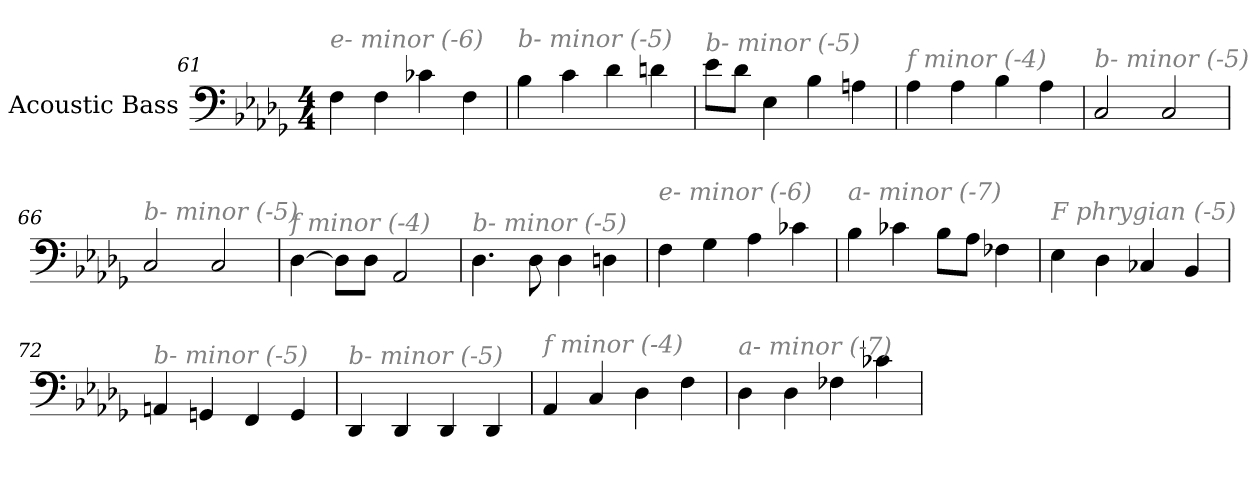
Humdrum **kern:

**kern
*part1
*staff1
*I"Acoustic Bass
*clefF4
*ITrd7c12
*k[b-e-a-d-g-]
*D-:
*M4/4
=61
!LO:TX:i:color=#808080:t=e- minor (-6)
4FF
4FF
4C-X
4FF
=62
!LO:TX:i:color=#808080:t=b- minor (-5)
4BB-
4C
4D-
4Dn
=63
!LO:TX:i:color=#808080:t=b- minor (-5)
8E-L
8D-J
4EE-
4BB-
4AAn
=64
!LO:TX:i:color=#808080:t=f minor (-4)
4AA-
4AA-
4BB-
4AA-
=65
!LO:TX:i:color=#808080:t=b- minor (-5)
2CC
2CC
=66
!LO:TX:i:color=#808080:t=b- minor (-5)
2CC
2CC
=67
!LO:TX:i:color=#808080:t=f minor (-4)
[4DD-
8DD-L]
8DD-J
2AAA-
=68
!LO:TX:i:color=#808080:t=b- minor (-5)
4.DD-
8DD-
4DD-
4DDn
=69
!LO:TX:i:color=#808080:t=e- minor (-6)
4FF
4GG-
4AA-
4C-X
=70
!LO:TX:i:color=#808080:t=a- minor (-7)
4BB-
4C-X
8BB-L
8AA-J
4FF-X
=71
!LO:TX:i:color=#808080:t=F phrygian (-5)
4EE-
4DD-
4CC-X
4BBB-
=72
!LO:TX:i:color=#808080:t=b- minor (-5)
4AAAn
4GGGn
4FFF
4GGG
=73
!LO:TX:i:color=#808080:t=b- minor (-5)
4DDD-
4DDD-
4DDD-
4DDD-
=74
!LO:TX:i:color=#808080:t=f minor (-4)
4AAA-
4CC
4DD-
4FF
=75
!LO:TX:i:color=#808080:t=a- minor (-7)
4DD-
4DD-
4FF-X
4C-X
=
*-
